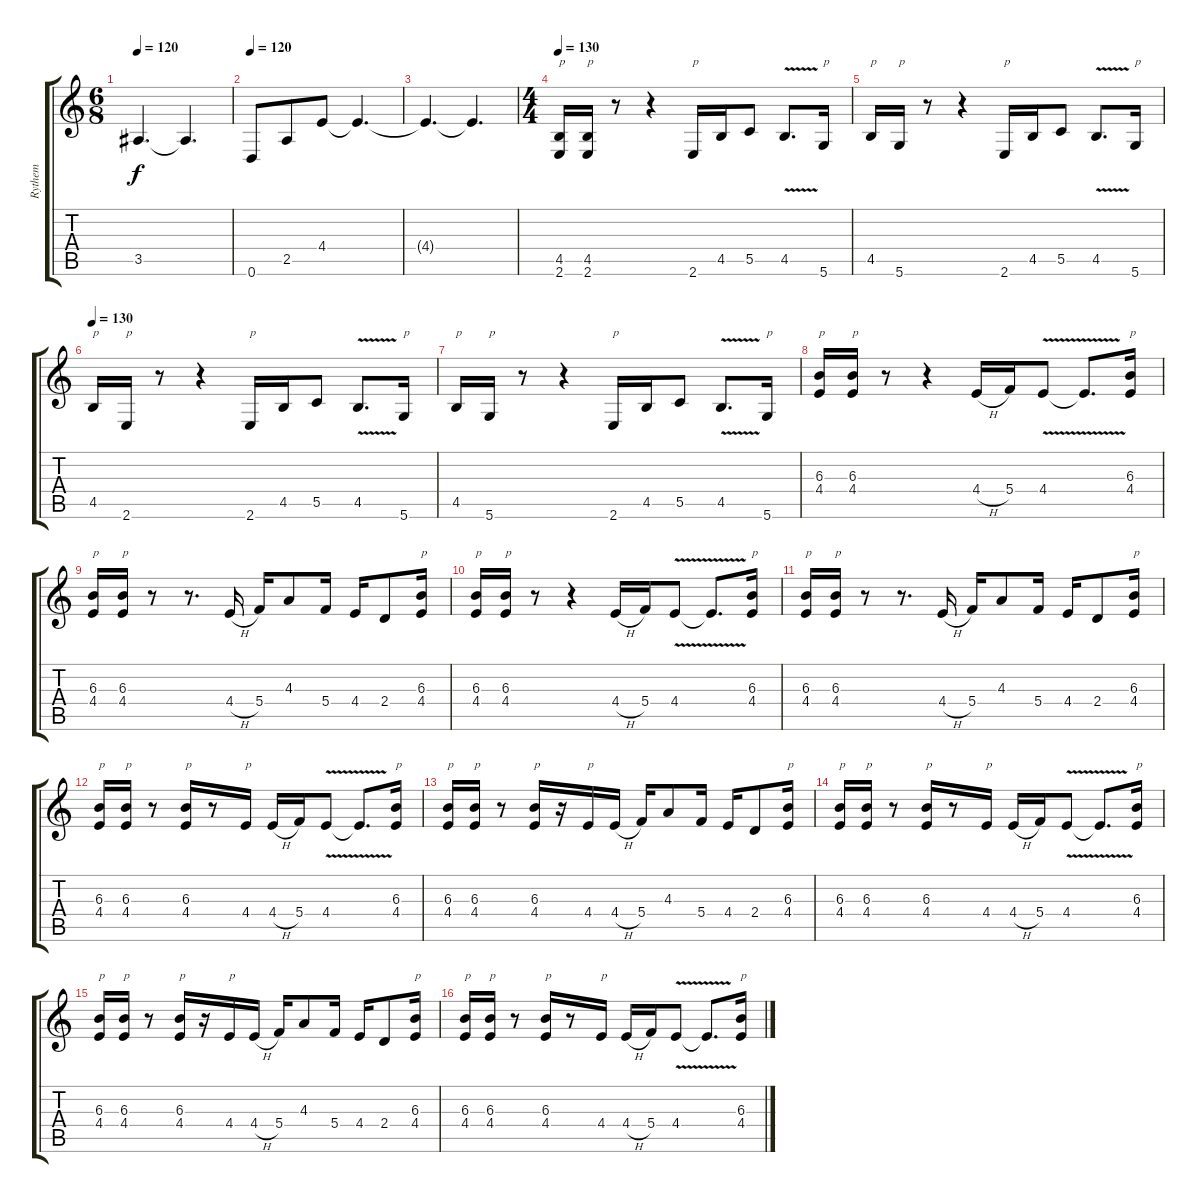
\track ("Rythem" "Rythem") {instrument distortionguitar}
\staff {score tabs}
\tuning (D4 A3 F3 C3 G2 D2) {hide}
\ts (6 8)
\tempo 120
\clef g2
\ks c
3.5{t}.4{d dy f} 3.5{t}.4{d} |
\tempo 120
0.6.8 2.5.8 4.4.8 4.4{t}.4{d} |
4.4{t}.4{d} 4.4{t}.4{d} |
\ts (4 4)
\tempo 130
(4.5 2.6).16{txt "p"} (4.5 2.6).16{txt "p"} r.8 r.4 2.6.16{txt "p"} 4.5.16 5.5.8 4.5{v}.8{d} 5.6.16{txt "p"} |
4.5.16{txt "p"} 5.6.16{txt "p"} r.8 r.4 2.6.16{txt "p"} 4.5.16 5.5.8 4.5{v}.8{d} 5.6.16{txt "p"} |
\tempo 130
4.5.16{txt "p"} 2.6.16{txt "p"} r.8 r.4 2.6.16{txt "p"} 4.5.16 5.5.8 4.5{v}.8{d} 5.6.16{txt "p"} |
4.5.16{txt "p"} 5.6.16{txt "p"} r.8 r.4 2.6.16{txt "p"} 4.5.16 5.5.8 4.5{v}.8{d} 5.6.16{txt "p"} |
(6.3 4.4).16{txt "p"} (6.3 4.4).16{txt "p"} r.8 r.4 4.4{h}.16 5.4.16 4.4{v}.8 4.4{t}.8{d} (6.3 4.4).16{txt "p"} |
(6.3 4.4).16{txt "p"} (6.3 4.4).16{txt "p"} r.8 r.8{d} 4.4{h}.16 5.4.16 4.3.8 5.4.16 4.4.16 2.4.8 (6.3 4.4).16{txt "p"} |
(6.3 4.4).16{txt "p"} (6.3 4.4).16{txt "p"} r.8 r.4 4.4{h}.16 5.4.16 4.4{v}.8 4.4{t}.8{d} (6.3 4.4).16{txt "p"} |
(6.3 4.4).16{txt "p"} (6.3 4.4).16{txt "p"} r.8 r.8{d} 4.4{h}.16 5.4.16 4.3.8 5.4.16 4.4.16 2.4.8 (6.3 4.4).16{txt "p"} |
(6.3 4.4).16{txt "p"} (6.3 4.4).16{txt "p"} r.8 (6.3 4.4).16{txt "p"} r.8 4.4.16{txt "p"} 4.4{h}.16 5.4.16 4.4{v}.8 4.4{t}.8{d} (6.3 4.4).16{txt "p"} |
(6.3 4.4).16{txt "p"} (6.3 4.4).16{txt "p"} r.8 (6.3 4.4).16{txt "p"} r.16 4.4.16{txt "p"} 4.4{h}.16 5.4.16 4.3.8 5.4.16 4.4.16 2.4.8 (6.3 4.4).16{txt "p"} |
(6.3 4.4).16{txt "p"} (6.3 4.4).16{txt "p"} r.8 (6.3 4.4).16{txt "p"} r.8 4.4.16{txt "p"} 4.4{h}.16 5.4.16 4.4{v}.8 4.4{t}.8{d} (6.3 4.4).16{txt "p"} |
(6.3 4.4).16{txt "p"} (6.3 4.4).16{txt "p"} r.8 (6.3 4.4).16{txt "p"} r.16 4.4.16{txt "p"} 4.4{h}.16 5.4.16 4.3.8 5.4.16 4.4.16 2.4.8 (6.3 4.4).16{txt "p"} |
(6.3 4.4).16{txt "p"} (6.3 4.4).16{txt "p"} r.8 (6.3 4.4).16{txt "p"} r.8 4.4.16{txt "p"} 4.4{h}.16 5.4.16 4.4{v}.8 4.4{t}.8{d} (6.3 4.4).16{txt "p"}
